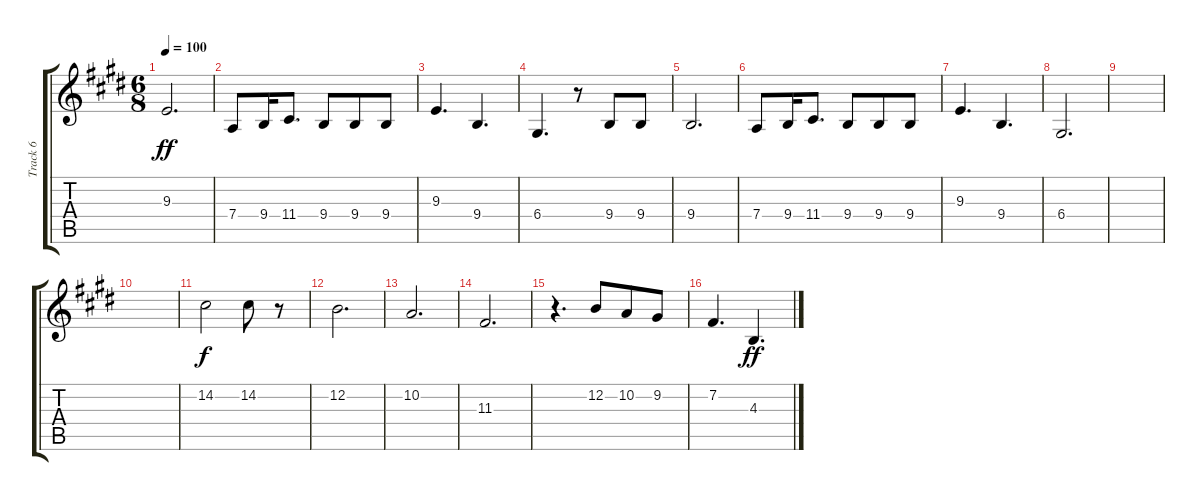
\track ("Track 6" "Track 6") {instrument flute}
\staff {score tabs}
\tuning (E4 B3 G3 D3 A2 E2) {hide}
\ts (6 8)
\tempo 100
\clef g2
\ks c#minor
9.3.2{d dy ff} |
7.4.8 9.4.16 11.4.8{d} 9.4.8 9.4.8 9.4.8 |
9.3.4{d} 9.4.4{d} |
6.4.4{d} r.8 9.4.8 9.4.8 |
9.4.2{d} |
7.4.8 9.4.16 11.4.8{d} 9.4.8 9.4.8 9.4.8 |
9.3.4{d} 9.4.4{d} |
6.4.2{d} |
|
|
14.2.2{dy f} 14.2.8 r.8 |
12.2.2{d} |
10.2.2{d} |
11.3.2{d} |
r.4{d} 12.2.8 10.2.8 9.2.8 |
7.2.4{d} 4.3.4{d dy ff}
